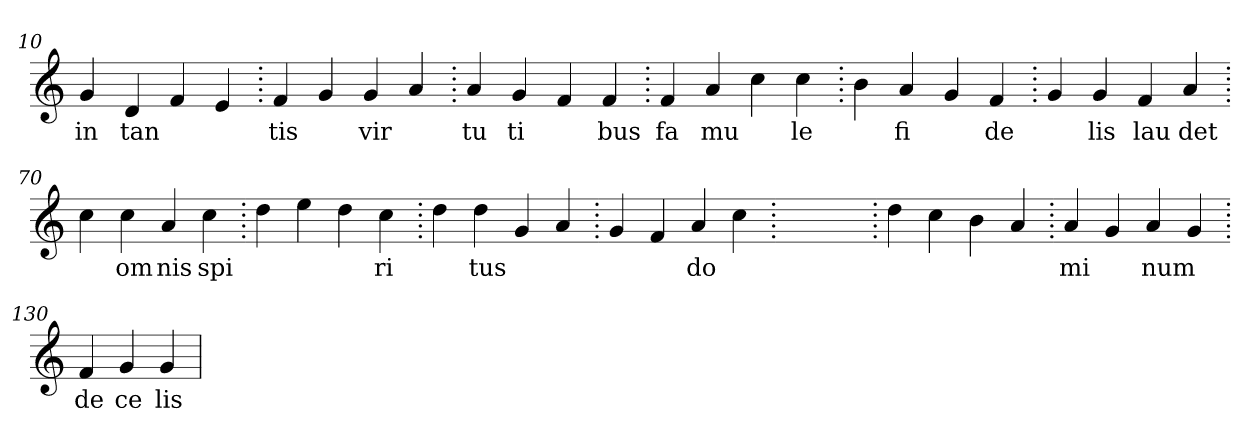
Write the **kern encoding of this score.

**kern	**text
*part1	*part1
*staff1	*staff1
*clefG2	*
=10.	=10.
4g	in
4d	tan
4f	.
4e	.
=20.	=20.
4f	tis
4g	.
4g	vir
4a	.
=30.	=30.
4a	tu
4g	ti
4f	.
4f	bus
=40.	=40.
4f	fa
4a	mu
4cc	.
4cc	le
=50.	=50.
4b	.
4a	fi
4g	.
4f	de
=60.	=60.
4g	.
4g	lis
4f	lau
4a	det
=70.	=70.
4cc	.
4cc	om
4a	nis
4cc	spi
=80.	=80.
4dd	.
4ee	.
4dd	.
4cc	ri
=90.	=90.
4dd	.
4dd	tus
4g	.
4a	.
=100.	=100.
4g	.
4f	.
4a	do
4cc	.
=110.	=110.
1ryy	.
=110.	=110.
4dd	.
4cc	.
4b	.
4a	.
=120.	=120.
4a	mi
4g	.
4a	num
4g	.
=130.	=130.
4f	de
4g	ce
4g	lis
=	=
*-	*-
